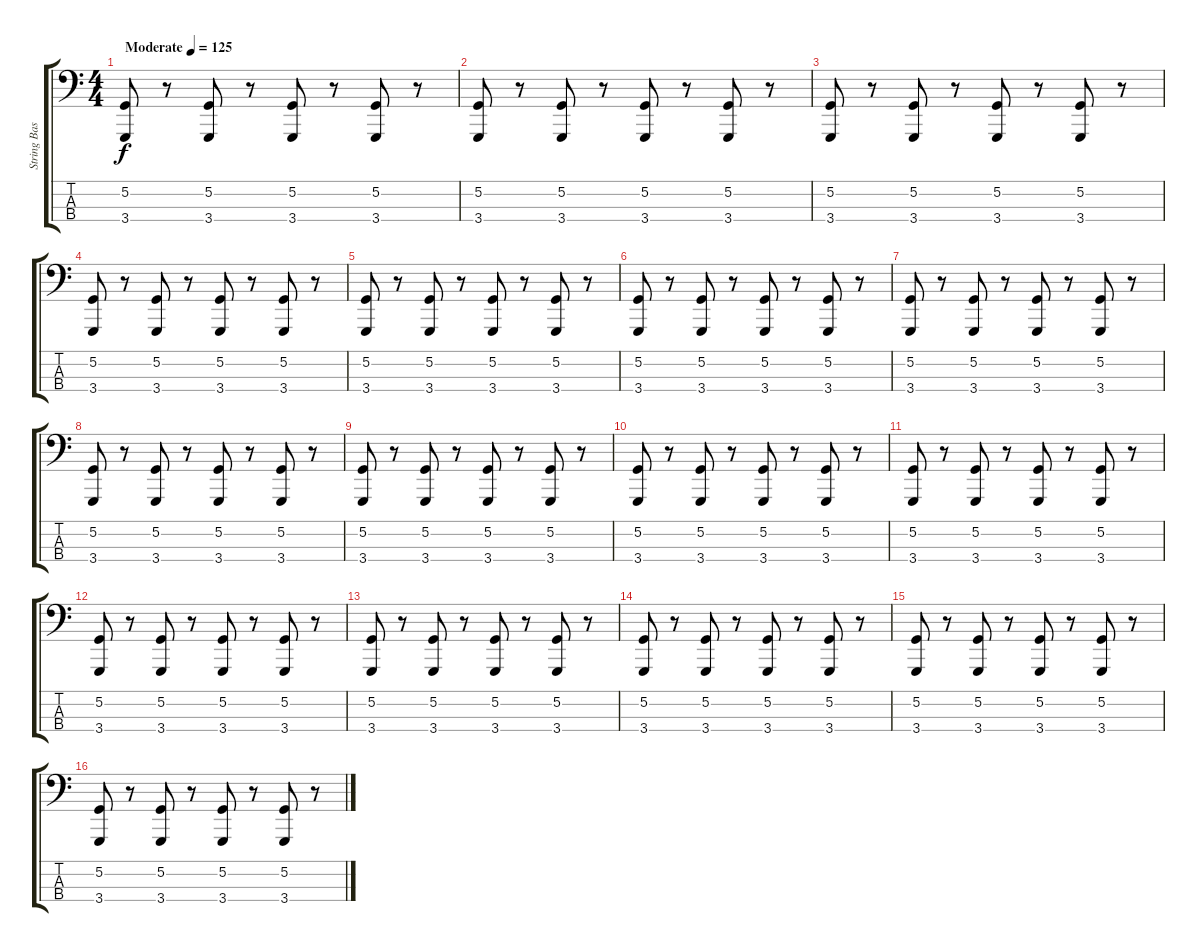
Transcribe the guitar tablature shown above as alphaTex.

\track ("String Bass" "String Bas") {instrument stringensemble1}
\staff {score tabs}
\tuning (G2 D2 A1 E1) {hide}
\ts (4 4)
\tempo (125 "Moderate")
\clef f4
\ks c
(5.2 3.4).8{dy f instrument stringensemble1} r.8 (5.2 3.4).8 r.8 (5.2 3.4).8 r.8 (5.2 3.4).8 r.8 |
(5.2 3.4).8 r.8 (5.2 3.4).8 r.8 (5.2 3.4).8 r.8 (5.2 3.4).8 r.8 |
(5.2 3.4).8 r.8 (5.2 3.4).8 r.8 (5.2 3.4).8 r.8 (5.2 3.4).8 r.8 |
(5.2 3.4).8 r.8 (5.2 3.4).8 r.8 (5.2 3.4).8 r.8 (5.2 3.4).8 r.8 |
(5.2 3.4).8 r.8 (5.2 3.4).8 r.8 (5.2 3.4).8 r.8 (5.2 3.4).8 r.8 |
(5.2 3.4).8 r.8 (5.2 3.4).8 r.8 (5.2 3.4).8 r.8 (5.2 3.4).8 r.8 |
(5.2 3.4).8 r.8 (5.2 3.4).8 r.8 (5.2 3.4).8 r.8 (5.2 3.4).8 r.8 |
(5.2 3.4).8 r.8 (5.2 3.4).8 r.8 (5.2 3.4).8 r.8 (5.2 3.4).8 r.8 |
(5.2 3.4).8 r.8 (5.2 3.4).8 r.8 (5.2 3.4).8 r.8 (5.2 3.4).8 r.8 |
(5.2 3.4).8 r.8 (5.2 3.4).8 r.8 (5.2 3.4).8 r.8 (5.2 3.4).8 r.8 |
(5.2 3.4).8 r.8 (5.2 3.4).8 r.8 (5.2 3.4).8 r.8 (5.2 3.4).8 r.8 |
(5.2 3.4).8 r.8 (5.2 3.4).8 r.8 (5.2 3.4).8 r.8 (5.2 3.4).8 r.8 |
(5.2 3.4).8 r.8 (5.2 3.4).8 r.8 (5.2 3.4).8 r.8 (5.2 3.4).8 r.8 |
(5.2 3.4).8 r.8 (5.2 3.4).8 r.8 (5.2 3.4).8 r.8 (5.2 3.4).8 r.8 |
(5.2 3.4).8 r.8 (5.2 3.4).8 r.8 (5.2 3.4).8 r.8 (5.2 3.4).8 r.8 |
(5.2 3.4).8 r.8 (5.2 3.4).8 r.8 (5.2 3.4).8 r.8 (5.2 3.4).8 r.8
